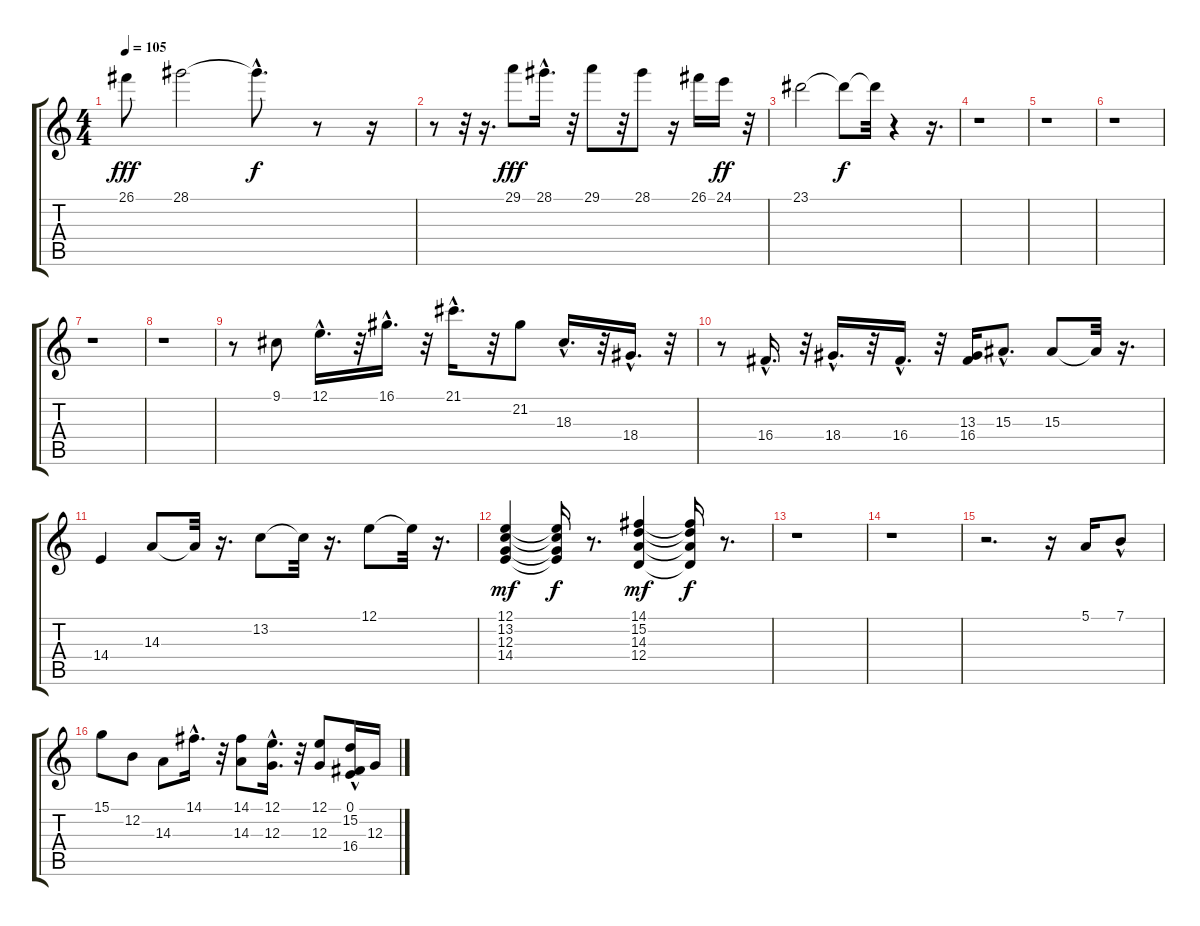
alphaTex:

\track "" {instrument lead8bassandlead}
\staff {score tabs}
\tuning (E4 B3 G3 D3 A2 E2) {hide}
\ts (4 4)
\tempo 105
\clef g2
\ks c
26.1.8{dy fff} 28.1.2 28.1{hac t}.8{d dy f} r.8 r.16 |
r.8 r.32 r.16{d} 29.1.8{dy fff} 28.1{hac}.16{d} r.32 29.1.8 r.32 28.1.8 r.16 26.1.16 24.1.16{dy ff} r.32 |
23.1.2 23.1{t}.8{dy f} 23.1{t}.32 r.4 r.16{d} |
r.1 |
r.1 |
r.1 |
r.1 |
r.1 |
r.8 9.1.8 12.1{hac}.16{d} r.32 16.1{hac}.16{d} r.32 21.1{hac}.16{d} r.32 21.2.8 18.3{hac}.16{d} r.32 18.4{hac}.16{d} r.32 |
r.8 16.4{hac}.16{d} r.32 18.4{hac}.16{d} r.32 16.4{hac}.16{d} r.32 (13.3 16.4).16 15.3{hac}.8{d} 15.3.8 15.3{t}.32 r.16{d} |
14.4.4 14.3.8 14.3{t}.32 r.16{d} 13.2.8 13.2{t}.32 r.16{d} 12.1.8 12.1{t}.32 r.16{d} |
(12.1 13.2 12.3 14.4).4{dy mf} (12.1{t} 13.2{t} 12.3{t} 14.4{t}).16{dy f} r.8{d} (14.1 15.2 14.3 12.4).4{dy mf} (14.1{t} 15.2{t} 14.3{t} 12.4{t}).16{dy f} r.8{d} |
r.1 |
r.1 |
r.2{d} r.16 5.1.16 7.1{hac}.8 |
15.1.8 12.2.8 14.3.8 14.1{hac}.16{d} r.32 (14.1 14.3).8 (12.1{hac} 12.3{hac}).16{d} r.32 (12.1 12.3).8 (0.1 15.2{hac} 16.4{hac}).16 12.3.16
